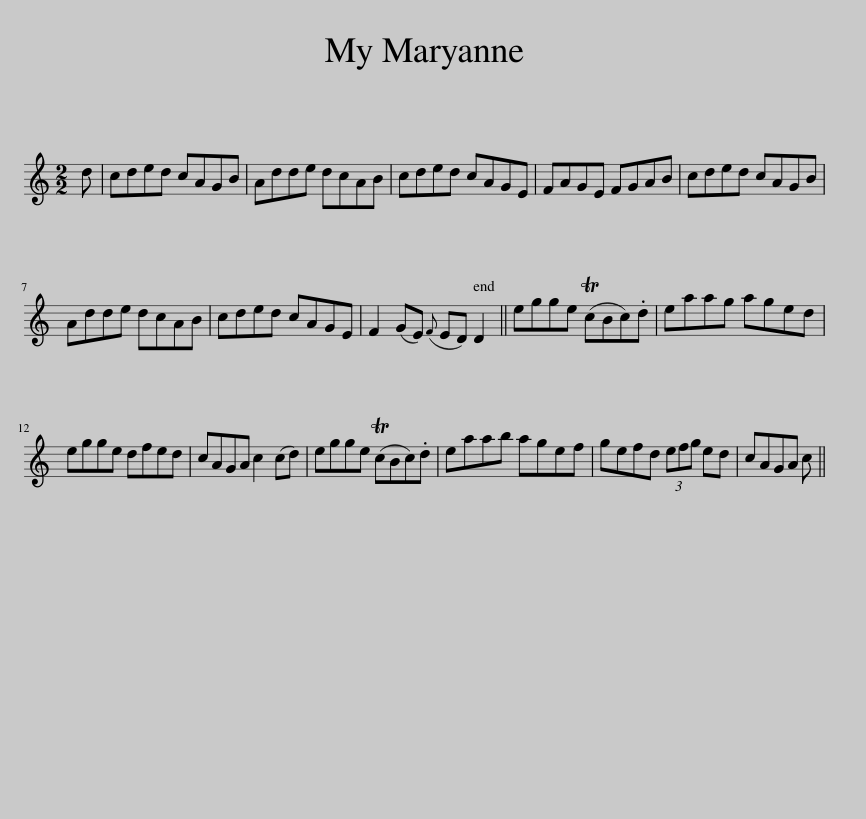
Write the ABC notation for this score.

X:1
L:1/8
M:2/2
I:linebreak $
K:C
V:1 treble
V:1
 d | cded cAGB | Adde dcAB | cded cAGE | FAGE FGAB | %5
 cded cAGB |$ Adde dcAB | cded cAGE | F2 (GE)({F} ED) D2 || egge (TcBc).d | %10
 eaag aged |$ egge dfed | cAGA c2 (cd) | egge (TcBc).d | eaab agef | %15
 gefd (3efg ed | cAGA c || %17
